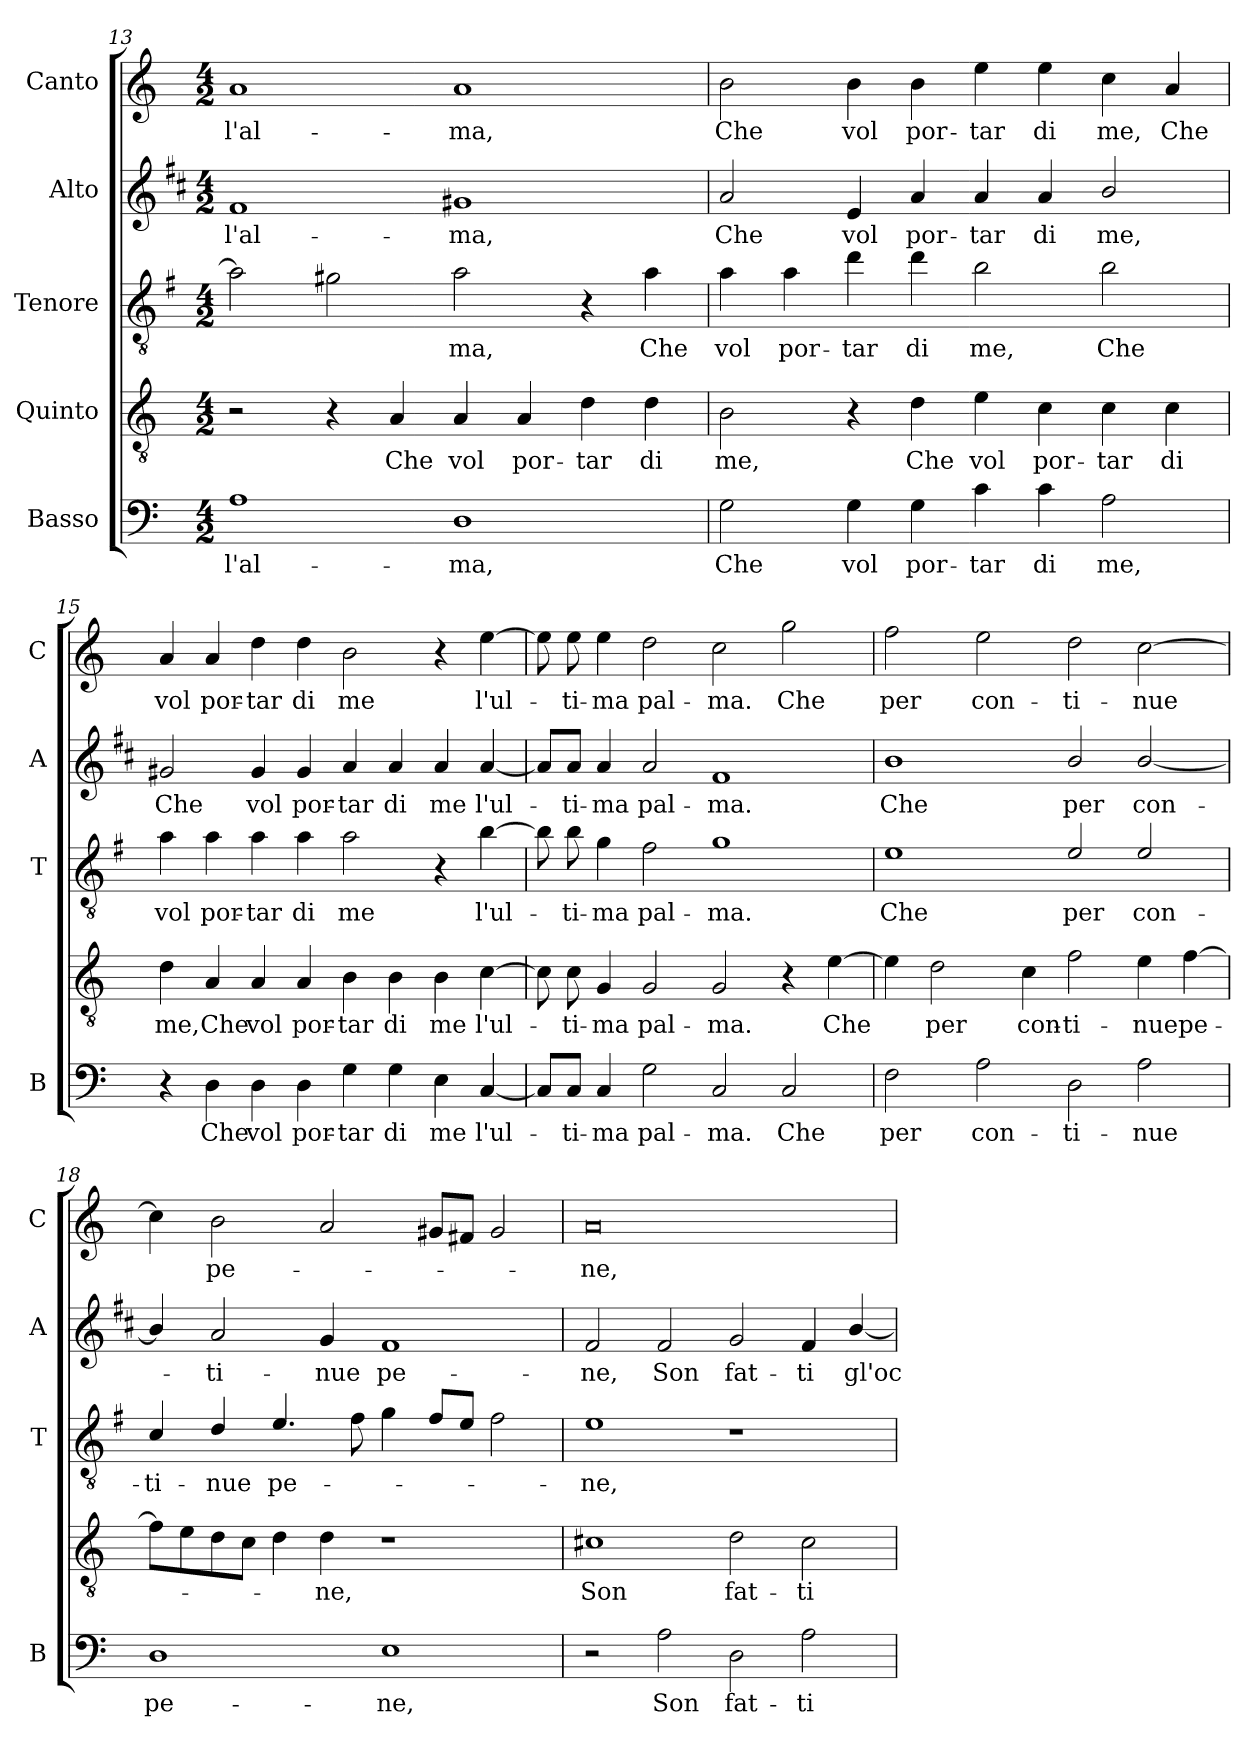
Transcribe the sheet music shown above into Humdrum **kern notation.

**kern	**text	**kern	**text	**kern	**text	**kern	**text	**kern	**text
*part5	*part5	*part4	*part4	*part3	*part3	*part2	*part2	*part1	*part1
*staff5	*staff5	*staff4	*staff4	*staff3	*staff3	*staff2	*staff2	*staff1	*staff1
*I"Basso	*	*I"Quinto	*	*I"Tenore	*	*I"Alto	*	*I"Canto	*
*I'B	*	*	*	*I'T	*	*I'A	*	*I'C	*
*clefF4	*	*clefGv2	*	*clefGv2	*	*clefG2	*	*clefG2	*
*	*	*	*	*ITrd4c7	*	*ITrd1c2	*	*	*
*k[]	*	*k[]	*	*k[]	*	*k[]	*	*k[]	*
*C:	*	*C:	*	*C:	*	*C:	*	*C:	*
*M4/2	*	*M4/2	*	*M4/2	*	*M4/2	*	*M4/2	*
=13	=13	=13	=13	=13	=13	=13	=13	=13	=13
!	!LO:LY:b	!	!	!	!	!	!LO:LY:b	!	!LO:LY:b
1A	-l'al-	2r	.	2d\]	.	1e	-l'al-	1a	-l'al-
.	.	4r	.	2c#X\	.	.	.	.	.
!	!	!	!LO:LY:b	!	!	!	!	!	!
.	.	4A/	Che	.	.	.	.	.	.
!	!LO:LY:b	!	!LO:LY:b	!	!LO:LY:b	!	!LO:LY:b	!	!LO:LY:b
1D	-ma,	4A/	vol	2d\	-ma,	1f#X	-ma,	1a	-ma,
!	!	!	!LO:LY:b	!	!	!	!	!	!
.	.	4A/	por-	.	.	.	.	.	.
!	!	!	!LO:LY:b	!	!	!	!	!	!
.	.	4d\	-tar	4r	.	.	.	.	.
!	!	!	!LO:LY:b	!	!LO:LY:b	!	!	!	!
.	.	4d\	di	4d\	Che	.	.	.	.
=14	=14	=14	=14	=14	=14	=14	=14	=14	=14
!	!LO:LY:b	!	!LO:LY:b	!	!LO:LY:b	!	!LO:LY:b	!	!LO:LY:b
2G\	Che	2B\	me,	4d\	vol	2g/	Che	2b\	Che
!	!	!	!	!	!LO:LY:b	!	!	!	!
.	.	.	.	4d\	por-	.	.	.	.
!	!LO:LY:b	!	!	!	!LO:LY:b	!	!LO:LY:b	!	!LO:LY:b
4G\	vol	4r	.	4g\	-tar	4d/	vol	4b\	vol
!	!LO:LY:b	!	!LO:LY:b	!	!LO:LY:b	!	!LO:LY:b	!	!LO:LY:b
4G\	por-	4d\	Che	4g\	di	4g/	por-	4b\	por-
!	!LO:LY:b	!	!LO:LY:b	!	!LO:LY:b	!	!LO:LY:b	!	!LO:LY:b
4c\	-tar	4e\	vol	2e\	me,	4g/	-tar	4ee\	-tar
!	!LO:LY:b	!	!LO:LY:b	!	!	!	!LO:LY:b	!	!LO:LY:b
4c\	di	4c\	por-	.	.	4g/	di	4ee\	di
!	!LO:LY:b	!	!LO:LY:b	!	!LO:LY:b	!	!LO:LY:b	!	!LO:LY:b
2A\	me,	4c\	-tar	2e\	Che	2a/	me,	4cc\	me,
!	!	!	!LO:LY:b	!	!	!	!	!	!LO:LY:b
.	.	4c\	di	.	.	.	.	4a/	Che
=15	=15	=15	=15	=15	=15	=15	=15	=15	=15
!	!	!	!LO:LY:b	!	!LO:LY:b	!	!LO:LY:b	!	!LO:LY:b
4r	.	4d\	me,	4d\	vol	2f#X/	Che	4a/	vol
!	!LO:LY:b	!	!LO:LY:b	!	!LO:LY:b	!	!	!	!LO:LY:b
4D\	Che	4A/	Che	4d\	por-	.	.	4a/	por-
!	!LO:LY:b	!	!LO:LY:b	!	!LO:LY:b	!	!LO:LY:b	!	!LO:LY:b
4D\	vol	4A/	vol	4d\	-tar	4f#/	vol	4dd\	-tar
!	!LO:LY:b	!	!LO:LY:b	!	!LO:LY:b	!	!LO:LY:b	!	!LO:LY:b
4D\	por-	4A/	por-	4d\	di	4f#/	por-	4dd\	di
!	!LO:LY:b	!	!LO:LY:b	!	!LO:LY:b	!	!LO:LY:b	!	!LO:LY:b
4G\	-tar	4B\	-tar	2d\	me	4g/	-tar	2b\	me
!	!LO:LY:b	!	!LO:LY:b	!	!	!	!LO:LY:b	!	!
4G\	di	4B\	di	.	.	4g/	di	.	.
!	!LO:LY:b	!	!LO:LY:b	!	!	!	!LO:LY:b	!	!
4E\	me	4B\	me	4r	.	4g/	me	4r	.
!	!LO:LY:b	!	!LO:LY:b	!	!LO:LY:b	!	!LO:LY:b	!	!LO:LY:b
[4C/	l'ul-	[4c\	l'ul-	[4e\	l'ul-	[4g/	l'ul-	[4ee\	l'ul-
!!LO:LB:g=z
=16	=16	=16	=16	=16	=16	=16	=16	=16	=16
8C/L]	.	8c\]	.	8e\]	.	8g/L]	.	8ee\]	.
!	!LO:LY:b	!	!LO:LY:b	!	!LO:LY:b	!	!LO:LY:b	!	!LO:LY:b
8C/J	-ti-	8c\	-ti-	8e\	-ti-	8g/J	-ti-	8ee\	-ti-
!	!LO:LY:b	!	!LO:LY:b	!	!LO:LY:b	!	!LO:LY:b	!	!LO:LY:b
4C/	-ma	4G/	-ma	4c\	-ma	4g/	-ma	4ee\	-ma
!	!LO:LY:b	!	!LO:LY:b	!	!LO:LY:b	!	!LO:LY:b	!	!LO:LY:b
2G\	pal-	2G/	pal-	2B\	pal-	2g/	pal-	2dd\	pal-
!	!LO:LY:b	!	!LO:LY:b	!	!LO:LY:b	!	!LO:LY:b	!	!LO:LY:b
2C/	-ma.	2G/	-ma.	1c	-ma.	1e	-ma.	2cc\	-ma.
!	!LO:LY:b	!	!	!	!	!	!	!	!LO:LY:b
2C/	Che	4r	.	.	.	.	.	2gg\	Che
!	!	!	!LO:LY:b	!	!	!	!	!	!
.	.	[4e\	Che	.	.	.	.	.	.
=17	=17	=17	=17	=17	=17	=17	=17	=17	=17
!	!LO:LY:b	!	!	!	!LO:LY:b	!	!LO:LY:b	!	!LO:LY:b
2F\	per	4e\]	.	1A	Che	1a	Che	2ff\	per
!	!	!	!LO:LY:b	!	!	!	!	!	!
.	.	2d\	per	.	.	.	.	.	.
!	!LO:LY:b	!	!	!	!	!	!	!	!LO:LY:b
2A\	con-	.	.	.	.	.	.	2ee\	con-
!	!	!	!LO:LY:b	!	!	!	!	!	!
.	.	4c\	con-	.	.	.	.	.	.
!	!LO:LY:b	!	!LO:LY:b	!	!LO:LY:b	!	!LO:LY:b	!	!LO:LY:b
2D\	-ti-	2f\	-ti-	2A/	per	2a/	per	2dd\	-ti-
!	!LO:LY:b	!	!LO:LY:b	!	!LO:LY:b	!	!LO:LY:b	!	!LO:LY:b
2A\	-nue	4e\	-nue	2A/	con-	[2a/	con-	[2cc\	-nue
!	!	!	!LO:LY:b	!	!	!	!	!	!
.	.	[4f\	pe-	.	.	.	.	.	.
=18	=18	=18	=18	=18	=18	=18	=18	=18	=18
!	!LO:LY:b	!	!	!	!LO:LY:b	!	!	!	!
1D	pe-	8f\L]	.	4F/	-ti-	4a/]	.	4cc\]	.
.	.	8e\	.	.	.	.	.	.	.
!	!	!	!	!	!LO:LY:b	!	!LO:LY:b	!	!LO:LY:b
.	.	8d\	.	4G/	-nue	2g/	-ti-	2b\	pe-
.	.	8c\J	.	.	.	.	.	.	.
!	!	!	!	!	!LO:LY:b	!	!	!	!
.	.	4d\	.	4.A/	pe-	.	.	.	.
!	!	!	!LO:LY:b	!	!	!	!LO:LY:b	!	!
.	.	4d\	-ne,	.	.	4f/	-nue	2a/	.
.	.	.	.	8B\	.	.	.	.	.
!	!LO:LY:b	!	!	!	!	!	!LO:LY:b	!	!
1E	-ne,	1r	.	4c\	.	1e	pe-	.	.
.	.	.	.	8B/L	.	.	.	8g#X/L	.
.	.	.	.	8A/J	.	.	.	8f#X/J	.
.	.	.	.	2B\	.	.	.	2g#/	.
=19	=19	=19	=19	=19	=19	=19	=19	=19	=19
!	!	!	!LO:LY:b	!	!LO:LY:b	!	!LO:LY:b	!	!LO:LY:b
2r	.	1c#X	Son	1A	-ne,	2e/	-ne,	0a	-ne,
!	!LO:LY:b	!	!	!	!	!	!LO:LY:b	!	!
2A\	Son	.	.	.	.	2e/	Son	.	.
!	!LO:LY:b	!	!LO:LY:b	!	!	!	!LO:LY:b	!	!
2D\	fat-	2d\	fat-	1r	.	2f/	fat-	.	.
!	!LO:LY:b	!	!LO:LY:b	!	!	!	!LO:LY:b	!	!
2A\	-ti	2c#\	-ti	.	.	4e/	-ti	.	.
!	!	!	!	!	!	!	!LO:LY:b	!	!
.	.	.	.	.	.	[4a/	gl'oc-	.	.
=	=	=	=	=	=	=	=	=	=
*-	*-	*-	*-	*-	*-	*-	*-	*-	*-
